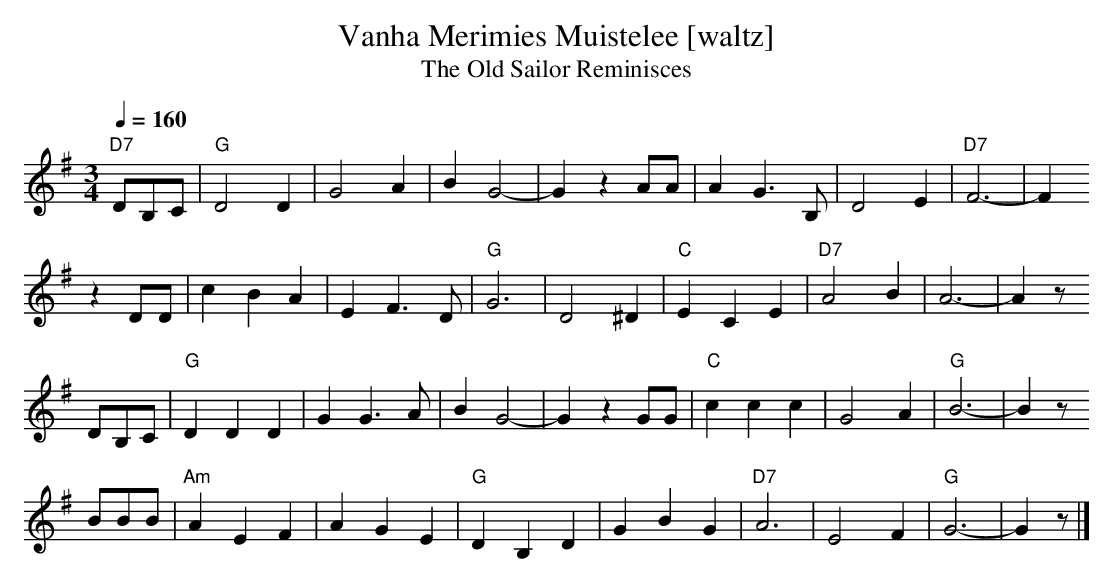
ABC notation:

X:1
T:Vanha Merimies Muistelee [waltz]
T:The Old Sailor Reminisces
M:3/4
L:1/4
Q:1/4=160
K:G
"D7"D/B,/C/|"G" D2  D  |    G2  A |    B G2- |G    \
   z  A/A/ |    A G> B,|    D2  E |"D7"F3-   |F
   z  D/D/ |    c B A  |    E F> D|"G" G3    |D2   \
     ^D    |"C" E C E  |"D7"A2  B |    A3-   |A z/
    D/B,/C/|"G" D D D  |    G G> A|    B G2- |G z  \
      G/G/ |"C" c c c  |    G2  A |"G" B3-   |B z/
    B/B/B/ |"Am"A E F  |    A G E |"G" D B, D|G    \
   B  G    |"D7"A3     |    E2  F |"G" G3-   |G z/|]
